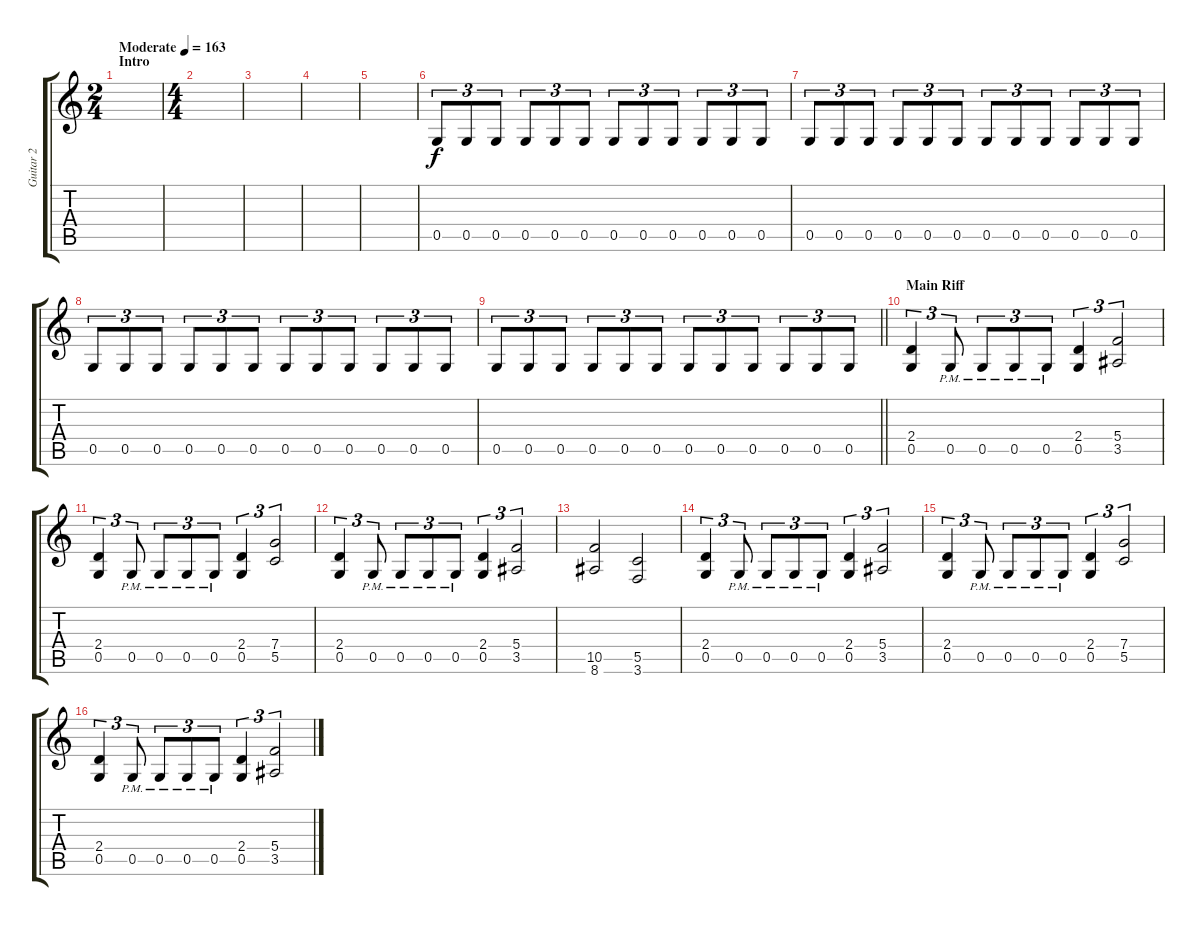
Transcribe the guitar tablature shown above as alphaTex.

\track ("Guitar 2" "Guitar 2") {instrument distortionguitar}
\staff {score tabs}
\tuning (D4 A3 F3 C3 G2 D2) {hide}
\ts (2 4)
\section ("" "Intro")
\tempo (163 "Moderate")
\clef g2
\ks c
|
\ts (4 4)
|
|
|
|
0.5.8{tu (3 2)} 0.5.8{tu (3 2)} 0.5.8{tu (3 2)} 0.5.8{tu (3 2)} 0.5.8{tu (3 2)} 0.5.8{tu (3 2)} 0.5.8{tu (3 2)} 0.5.8{tu (3 2)} 0.5.8{tu (3 2)} 0.5.8{tu (3 2)} 0.5.8{tu (3 2)} 0.5.8{tu (3 2)} |
0.5.8{tu (3 2)} 0.5.8{tu (3 2)} 0.5.8{tu (3 2)} 0.5.8{tu (3 2)} 0.5.8{tu (3 2)} 0.5.8{tu (3 2)} 0.5.8{tu (3 2)} 0.5.8{tu (3 2)} 0.5.8{tu (3 2)} 0.5.8{tu (3 2)} 0.5.8{tu (3 2)} 0.5.8{tu (3 2)} |
0.5.8{tu (3 2)} 0.5.8{tu (3 2)} 0.5.8{tu (3 2)} 0.5.8{tu (3 2)} 0.5.8{tu (3 2)} 0.5.8{tu (3 2)} 0.5.8{tu (3 2)} 0.5.8{tu (3 2)} 0.5.8{tu (3 2)} 0.5.8{tu (3 2)} 0.5.8{tu (3 2)} 0.5.8{tu (3 2)} |
\barLineRight lightlight
0.5.8{tu (3 2)} 0.5.8{tu (3 2)} 0.5.8{tu (3 2)} 0.5.8{tu (3 2)} 0.5.8{tu (3 2)} 0.5.8{tu (3 2)} 0.5.8{tu (3 2)} 0.5.8{tu (3 2)} 0.5.8{tu (3 2)} 0.5.8{tu (3 2)} 0.5.8{tu (3 2)} 0.5.8{tu (3 2)} |
\section ("" "Main Riff")
(2.4 0.5).4{tu (3 2)} 0.5{pm}.8{tu (3 2)} 0.5{pm}.8{tu (3 2)} 0.5{pm}.8{tu (3 2)} 0.5{pm}.8{tu (3 2)} (2.4 0.5).4{tu (3 2)} (5.4 3.5).2{tu (3 2)} |
(2.4 0.5).4{tu (3 2)} 0.5{pm}.8{tu (3 2)} 0.5{pm}.8{tu (3 2)} 0.5{pm}.8{tu (3 2)} 0.5{pm}.8{tu (3 2)} (2.4 0.5).4{tu (3 2)} (7.4 5.5).2{tu (3 2)} |
(2.4 0.5).4{tu (3 2)} 0.5{pm}.8{tu (3 2)} 0.5{pm}.8{tu (3 2)} 0.5{pm}.8{tu (3 2)} 0.5{pm}.8{tu (3 2)} (2.4 0.5).4{tu (3 2)} (5.4 3.5).2{tu (3 2)} |
(10.5 8.6).2 (5.5 3.6).2 |
(2.4 0.5).4{tu (3 2)} 0.5{pm}.8{tu (3 2)} 0.5{pm}.8{tu (3 2)} 0.5{pm}.8{tu (3 2)} 0.5{pm}.8{tu (3 2)} (2.4 0.5).4{tu (3 2)} (5.4 3.5).2{tu (3 2)} |
(2.4 0.5).4{tu (3 2)} 0.5{pm}.8{tu (3 2)} 0.5{pm}.8{tu (3 2)} 0.5{pm}.8{tu (3 2)} 0.5{pm}.8{tu (3 2)} (2.4 0.5).4{tu (3 2)} (7.4 5.5).2{tu (3 2)} |
(2.4 0.5).4{tu (3 2)} 0.5{pm}.8{tu (3 2)} 0.5{pm}.8{tu (3 2)} 0.5{pm}.8{tu (3 2)} 0.5{pm}.8{tu (3 2)} (2.4 0.5).4{tu (3 2)} (5.4 3.5).2{tu (3 2)}
